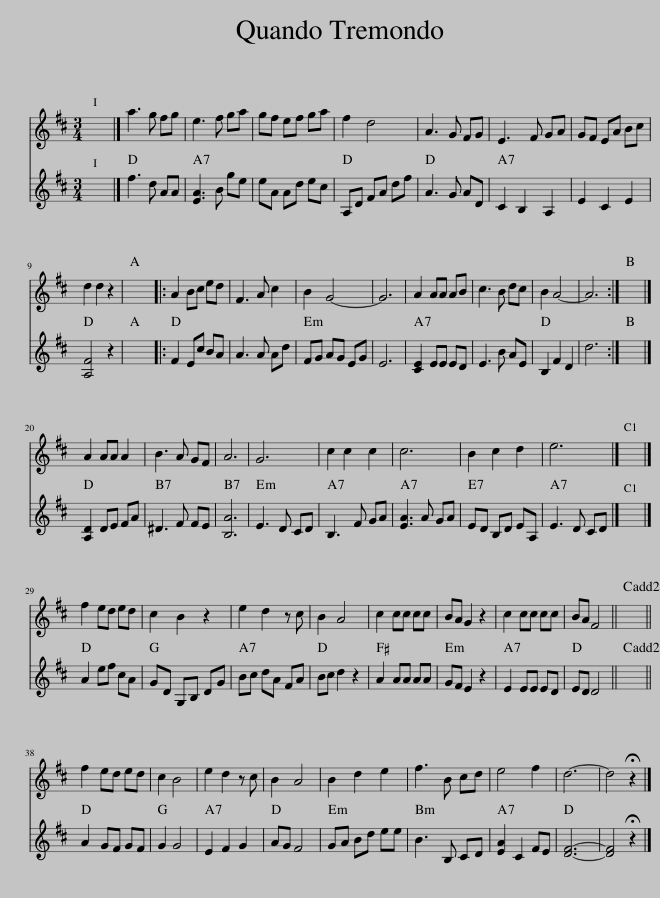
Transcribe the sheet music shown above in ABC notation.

X:1
%%score 1 2
L:1/8
M:3/4
I:linebreak $
K:D
V:1 treble
V:2 treble
V:1
 x6 |] a3 g fg | e3 f ga | gf ef ga | f2 d4 | %5
 A3 G FG | E3 F GA | GF EA Bc |$ d2 d2 z2 | x6 |: %10
 A2 Bc ed | F3 A c2 | B2 G4- | G6 | A2 AA AB | %15
 c3 B dc | B2 A4- | A6 :| x6 |]$ A2 AA A2 | %20
 B3 A GF | A6 | G6 | c2 c2 c2 | c6 | %25
 B2 c2 d2 | e6 |] x6 |]$ f2 ed ed | c2 B2 z2 | %30
 e2 d2 z c | B2 A4 | c2 cc cc | BA G2 z2 | c2 cc cc | %35
 BA F4 || x6 ||$ f2 ed ed | c2 B4 | e2 d2 z c | %40
 B2 A4 | B2 d2 e2 | f3 B cd | e4 f2 | d6- | %45
 d4 !fermata!z2 |] %46
V:2
 x6 |] f3 d AA | [EA]3 B ge | eA Ad ec | A,D FA df | %5
 A3 G AD | C2 B,2 A,2 | E2 C2 E2 |$ [A,F]4 z2 | x6 |: %10
 F2 Ec BA | A3 A Ad | FG AG EG | E6 | [CE]2 EE ED | %15
 E3 B AE | B,2 F2 D2 | d6 :| x6 |]$ [A,D]2 DE FA | %20
 ^D3 F FE | [B,A]6 | E3 D CD | B,3 F GA | [EA]3 A GA | %25
 ED B,D EA, | E3 D CD |] x6 |]$ A2 ef cA | GD G,B, DG | %30
 Bc dA FA | Bc d2 z2 | A2 AA AA | GF E2 z2 | E2 EE ED | %35
 ED D4 || x6 ||$ A2 GF GF | G2 G4 | E2 F2 G2 | %40
 AG F4 | GA Bd ee | B3 B, CD | [EA]2 C2 FE | [DF]6- | %45
 [DF]4 !fermata!z2 |] %46
